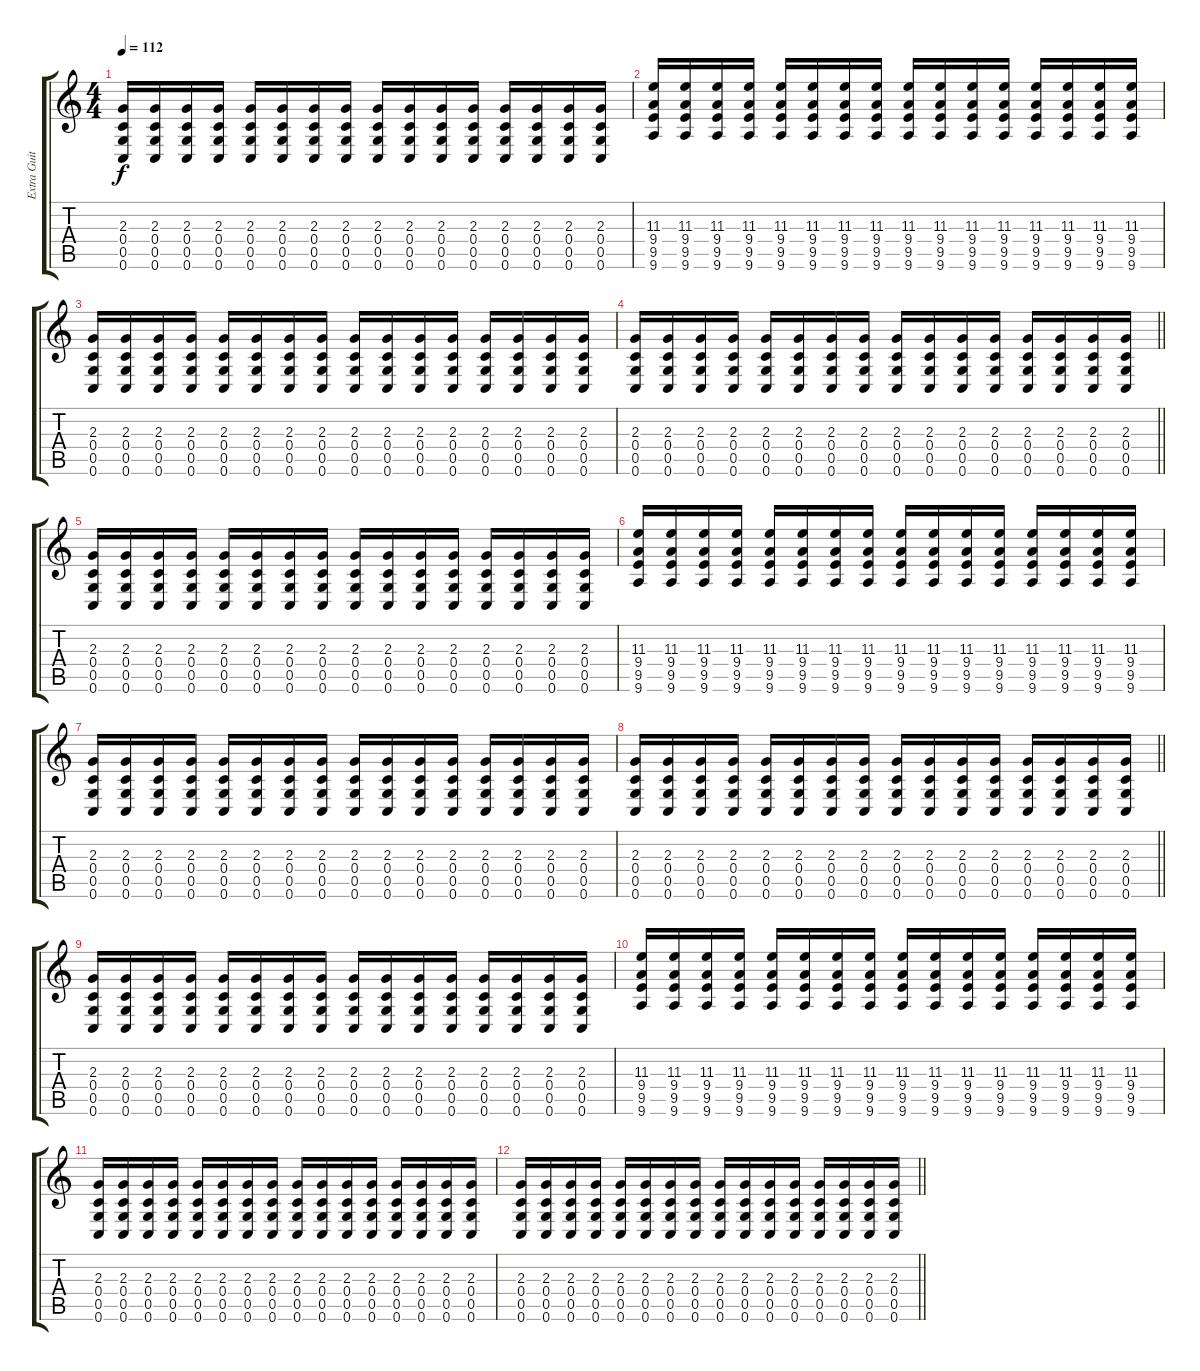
\track ("Extra Guitar 1" "Extra Guit") {instrument distortionguitar}
\staff {score tabs}
\tuning (D4 A3 F3 C3 G2 C2) {hide}
\ts (4 4)
\tempo 112
\clef g2
\ks c
(2.3 0.4 0.5 0.6).16{dy f volume 13 balance 7 instrument distortionguitar} (2.3 0.4 0.5 0.6).16 (2.3 0.4 0.5 0.6).16 (2.3 0.4 0.5 0.6).16 (2.3 0.4 0.5 0.6).16 (2.3 0.4 0.5 0.6).16 (2.3 0.4 0.5 0.6).16 (2.3 0.4 0.5 0.6).16 (2.3 0.4 0.5 0.6).16 (2.3 0.4 0.5 0.6).16 (2.3 0.4 0.5 0.6).16 (2.3 0.4 0.5 0.6).16 (2.3 0.4 0.5 0.6).16 (2.3 0.4 0.5 0.6).16 (2.3 0.4 0.5 0.6).16 (2.3 0.4 0.5 0.6).16 |
(11.3 9.4 9.5 9.6).16 (11.3 9.4 9.5 9.6).16 (11.3 9.4 9.5 9.6).16 (11.3 9.4 9.5 9.6).16 (11.3 9.4 9.5 9.6).16 (11.3 9.4 9.5 9.6).16 (11.3 9.4 9.5 9.6).16 (11.3 9.4 9.5 9.6).16 (11.3 9.4 9.5 9.6).16 (11.3 9.4 9.5 9.6).16 (11.3 9.4 9.5 9.6).16 (11.3 9.4 9.5 9.6).16 (11.3 9.4 9.5 9.6).16 (11.3 9.4 9.5 9.6).16 (11.3 9.4 9.5 9.6).16 (11.3 9.4 9.5 9.6).16 |
(2.3 0.4 0.5 0.6).16 (2.3 0.4 0.5 0.6).16 (2.3 0.4 0.5 0.6).16 (2.3 0.4 0.5 0.6).16 (2.3 0.4 0.5 0.6).16 (2.3 0.4 0.5 0.6).16 (2.3 0.4 0.5 0.6).16 (2.3 0.4 0.5 0.6).16 (2.3 0.4 0.5 0.6).16 (2.3 0.4 0.5 0.6).16 (2.3 0.4 0.5 0.6).16 (2.3 0.4 0.5 0.6).16 (2.3 0.4 0.5 0.6).16 (2.3 0.4 0.5 0.6).16 (2.3 0.4 0.5 0.6).16 (2.3 0.4 0.5 0.6).16 |
\barLineRight lightlight
(2.3 0.4 0.5 0.6).16 (2.3 0.4 0.5 0.6).16 (2.3 0.4 0.5 0.6).16 (2.3 0.4 0.5 0.6).16 (2.3 0.4 0.5 0.6).16 (2.3 0.4 0.5 0.6).16 (2.3 0.4 0.5 0.6).16 (2.3 0.4 0.5 0.6).16 (2.3 0.4 0.5 0.6).16 (2.3 0.4 0.5 0.6).16 (2.3 0.4 0.5 0.6).16 (2.3 0.4 0.5 0.6).16 (2.3 0.4 0.5 0.6).16 (2.3 0.4 0.5 0.6).16 (2.3 0.4 0.5 0.6).16 (2.3 0.4 0.5 0.6).16 |
(2.3 0.4 0.5 0.6).16{volume 13 balance 7 instrument distortionguitar} (2.3 0.4 0.5 0.6).16 (2.3 0.4 0.5 0.6).16 (2.3 0.4 0.5 0.6).16 (2.3 0.4 0.5 0.6).16 (2.3 0.4 0.5 0.6).16 (2.3 0.4 0.5 0.6).16 (2.3 0.4 0.5 0.6).16 (2.3 0.4 0.5 0.6).16 (2.3 0.4 0.5 0.6).16 (2.3 0.4 0.5 0.6).16 (2.3 0.4 0.5 0.6).16 (2.3 0.4 0.5 0.6).16 (2.3 0.4 0.5 0.6).16 (2.3 0.4 0.5 0.6).16 (2.3 0.4 0.5 0.6).16 |
(11.3 9.4 9.5 9.6).16 (11.3 9.4 9.5 9.6).16 (11.3 9.4 9.5 9.6).16 (11.3 9.4 9.5 9.6).16 (11.3 9.4 9.5 9.6).16 (11.3 9.4 9.5 9.6).16 (11.3 9.4 9.5 9.6).16 (11.3 9.4 9.5 9.6).16 (11.3 9.4 9.5 9.6).16 (11.3 9.4 9.5 9.6).16 (11.3 9.4 9.5 9.6).16 (11.3 9.4 9.5 9.6).16 (11.3 9.4 9.5 9.6).16 (11.3 9.4 9.5 9.6).16 (11.3 9.4 9.5 9.6).16 (11.3 9.4 9.5 9.6).16 |
(2.3 0.4 0.5 0.6).16 (2.3 0.4 0.5 0.6).16 (2.3 0.4 0.5 0.6).16 (2.3 0.4 0.5 0.6).16 (2.3 0.4 0.5 0.6).16 (2.3 0.4 0.5 0.6).16 (2.3 0.4 0.5 0.6).16 (2.3 0.4 0.5 0.6).16 (2.3 0.4 0.5 0.6).16 (2.3 0.4 0.5 0.6).16 (2.3 0.4 0.5 0.6).16 (2.3 0.4 0.5 0.6).16 (2.3 0.4 0.5 0.6).16 (2.3 0.4 0.5 0.6).16 (2.3 0.4 0.5 0.6).16 (2.3 0.4 0.5 0.6).16 |
\barLineRight lightlight
(2.3 0.4 0.5 0.6).16 (2.3 0.4 0.5 0.6).16 (2.3 0.4 0.5 0.6).16 (2.3 0.4 0.5 0.6).16 (2.3 0.4 0.5 0.6).16 (2.3 0.4 0.5 0.6).16 (2.3 0.4 0.5 0.6).16 (2.3 0.4 0.5 0.6).16 (2.3 0.4 0.5 0.6).16 (2.3 0.4 0.5 0.6).16 (2.3 0.4 0.5 0.6).16 (2.3 0.4 0.5 0.6).16 (2.3 0.4 0.5 0.6).16 (2.3 0.4 0.5 0.6).16 (2.3 0.4 0.5 0.6).16 (2.3 0.4 0.5 0.6).16 |
(2.3 0.4 0.5 0.6).16{volume 13 balance 7 instrument distortionguitar} (2.3 0.4 0.5 0.6).16 (2.3 0.4 0.5 0.6).16 (2.3 0.4 0.5 0.6).16 (2.3 0.4 0.5 0.6).16 (2.3 0.4 0.5 0.6).16 (2.3 0.4 0.5 0.6).16 (2.3 0.4 0.5 0.6).16 (2.3 0.4 0.5 0.6).16 (2.3 0.4 0.5 0.6).16 (2.3 0.4 0.5 0.6).16 (2.3 0.4 0.5 0.6).16 (2.3 0.4 0.5 0.6).16 (2.3 0.4 0.5 0.6).16 (2.3 0.4 0.5 0.6).16 (2.3 0.4 0.5 0.6).16 |
(11.3 9.4 9.5 9.6).16 (11.3 9.4 9.5 9.6).16 (11.3 9.4 9.5 9.6).16 (11.3 9.4 9.5 9.6).16 (11.3 9.4 9.5 9.6).16 (11.3 9.4 9.5 9.6).16 (11.3 9.4 9.5 9.6).16 (11.3 9.4 9.5 9.6).16 (11.3 9.4 9.5 9.6).16 (11.3 9.4 9.5 9.6).16 (11.3 9.4 9.5 9.6).16 (11.3 9.4 9.5 9.6).16 (11.3 9.4 9.5 9.6).16 (11.3 9.4 9.5 9.6).16 (11.3 9.4 9.5 9.6).16 (11.3 9.4 9.5 9.6).16 |
(2.3 0.4 0.5 0.6).16 (2.3 0.4 0.5 0.6).16 (2.3 0.4 0.5 0.6).16 (2.3 0.4 0.5 0.6).16 (2.3 0.4 0.5 0.6).16 (2.3 0.4 0.5 0.6).16 (2.3 0.4 0.5 0.6).16 (2.3 0.4 0.5 0.6).16 (2.3 0.4 0.5 0.6).16 (2.3 0.4 0.5 0.6).16 (2.3 0.4 0.5 0.6).16 (2.3 0.4 0.5 0.6).16 (2.3 0.4 0.5 0.6).16 (2.3 0.4 0.5 0.6).16 (2.3 0.4 0.5 0.6).16 (2.3 0.4 0.5 0.6).16 |
\barLineRight lightlight
(2.3 0.4 0.5 0.6).16 (2.3 0.4 0.5 0.6).16 (2.3 0.4 0.5 0.6).16 (2.3 0.4 0.5 0.6).16 (2.3 0.4 0.5 0.6).16 (2.3 0.4 0.5 0.6).16 (2.3 0.4 0.5 0.6).16 (2.3 0.4 0.5 0.6).16 (2.3 0.4 0.5 0.6).16 (2.3 0.4 0.5 0.6).16 (2.3 0.4 0.5 0.6).16 (2.3 0.4 0.5 0.6).16 (2.3 0.4 0.5 0.6).16 (2.3 0.4 0.5 0.6).16 (2.3 0.4 0.5 0.6).16 (2.3 0.4 0.5 0.6).16
